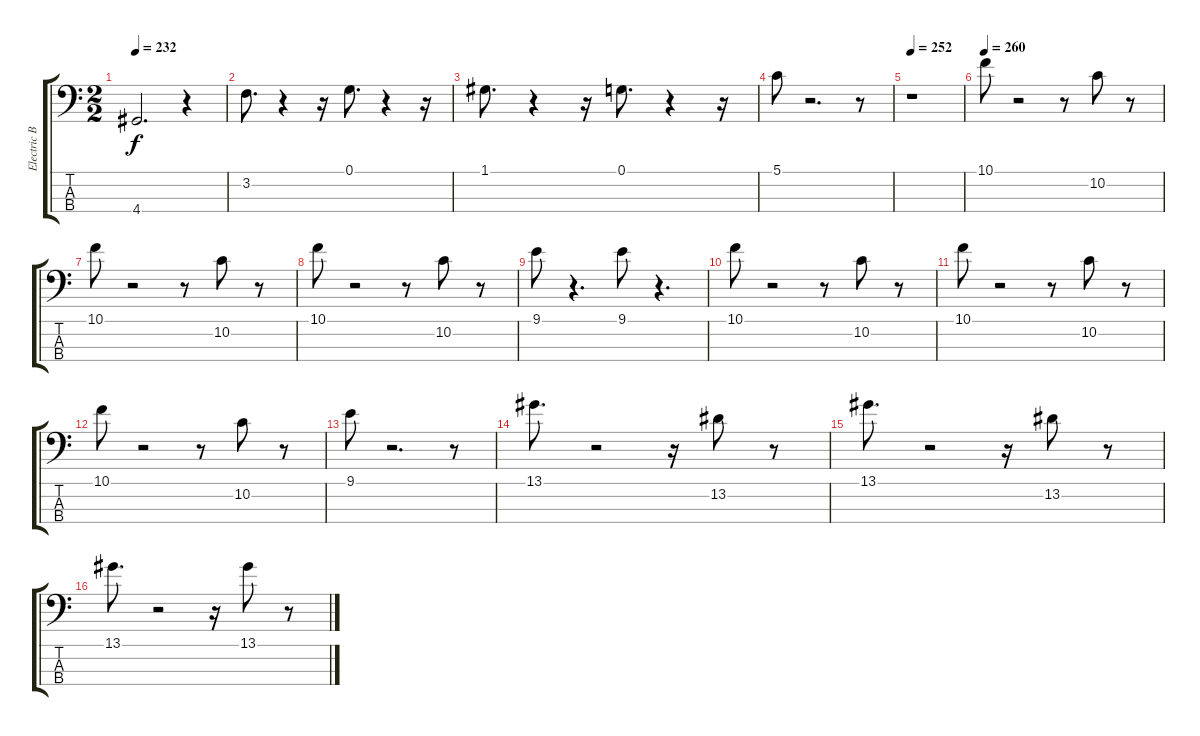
\track ("Electric Bass (pick)" "Electric B") {instrument electricbasspick}
\staff {score tabs}
\tuning (G2 D2 A1 E1) {hide}
\ts (2 2)
\tempo 232
\clef f4
\ks c
4.4.2{d dy f} r.4 |
3.2.8{d} r.4 r.16 0.1.8{d} r.4 r.16 |
1.1.8{d} r.4 r.16 0.1.8{d} r.4 r.16 |
5.1.8 r.2{d} r.8 |
\tempo 252
r.1 |
\tempo 260
10.1.8 r.2 r.8 10.2.8 r.8 |
10.1.8 r.2 r.8 10.2.8 r.8 |
10.1.8 r.2 r.8 10.2.8 r.8 |
9.1.8 r.4{d} 9.1.8 r.4{d} |
10.1.8 r.2 r.8 10.2.8 r.8 |
10.1.8 r.2 r.8 10.2.8 r.8 |
10.1.8 r.2 r.8 10.2.8 r.8 |
9.1.8 r.2{d} r.8 |
13.1.8{d} r.2 r.16 13.2.8 r.8 |
13.1.8{d} r.2 r.16 13.2.8 r.8 |
13.1.8{d} r.2 r.16 13.1.8 r.8
